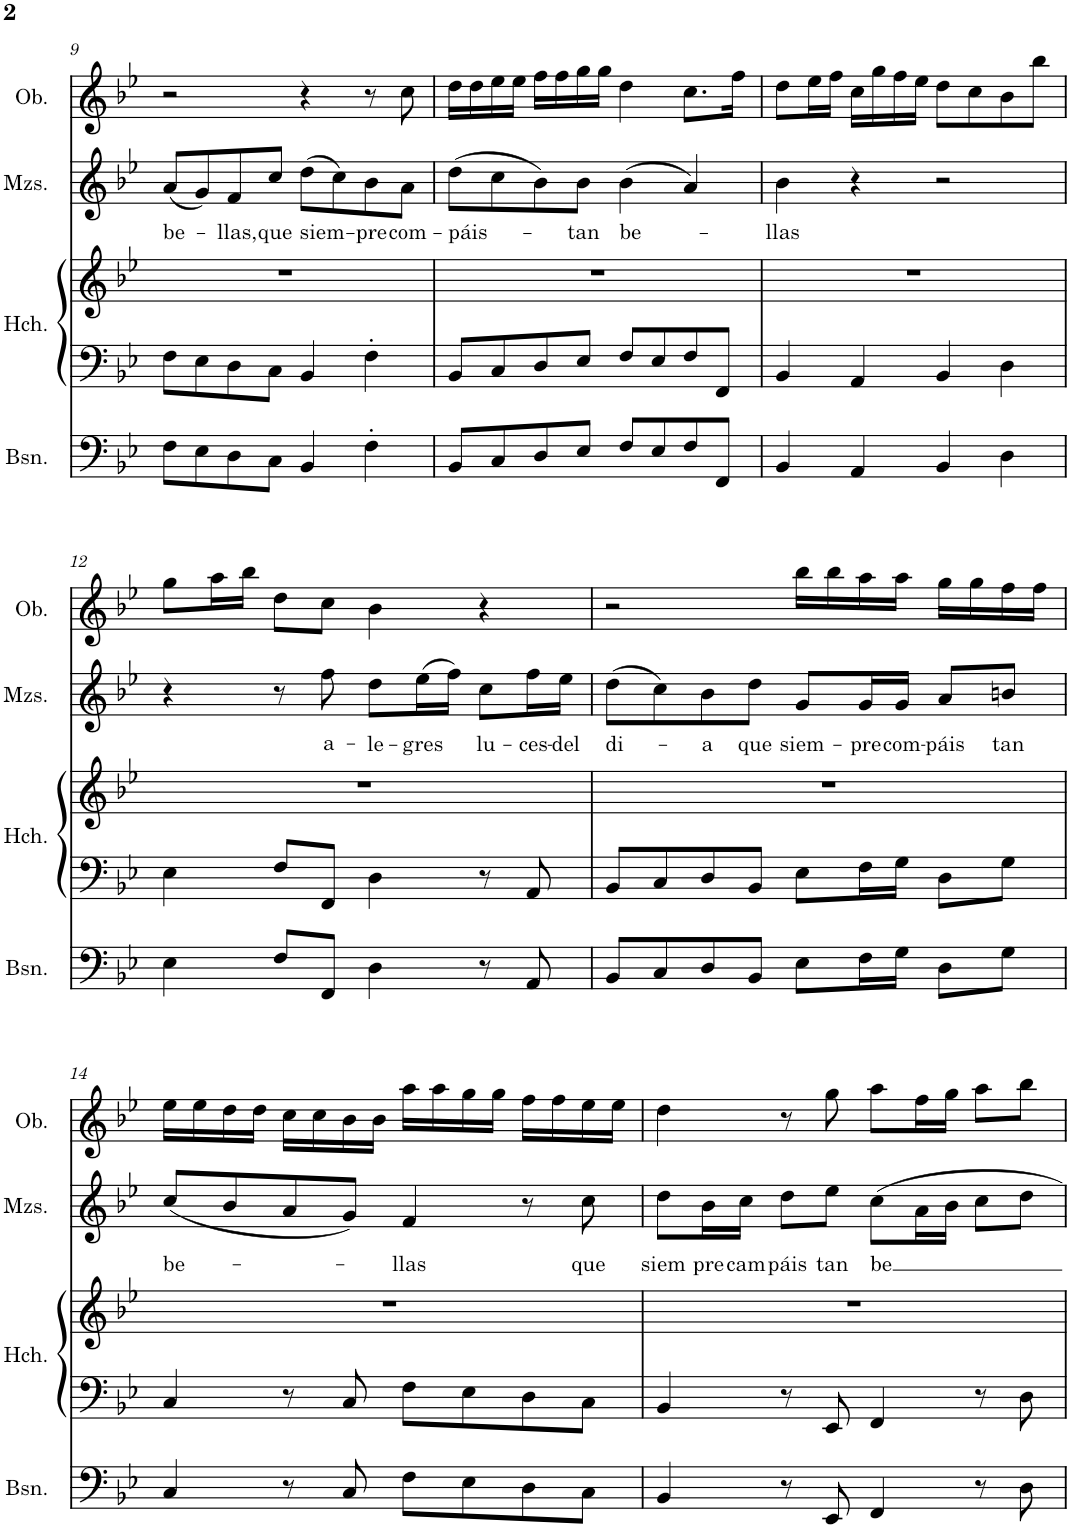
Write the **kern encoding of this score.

**kern	**kern	**kern	**kern	**text	**kern
*part4	*part3	*part3	*part2	*part2	*part1
*staff5	*staff4	*staff3	*staff2	*staff2	*staff1
*I"Bassoon	*I"Harpsichord	*	*I"Mezzo-soprano	*	*I"Oboe
*I'Bsn.	*I'Hch.	*	*I'Mzs.	*	*I'Ob.
!!LO:PB:g=z
*clefF4	*clefF4	*clefG2	*clefG2	*	*clefG2
*k[b-e-]	*k[b-e-]	*k[b-e-]	*k[b-e-]	*	*k[b-e-]
*M4/4	*M4/4	*M4/4	*M4/4	*	*M4/4
=9	=9	=9	=9	=9	=9
!	!	!	!	!LO:LY:b	!
8F\L	8F\L	1r	(8a/L	be-	2r
8E-\	8E-\	.	8g/)	.	.
!	!	!	!	!LO:LY:b	!
8D\	8D\	.	8f/	-llas,	.
!	!	!	!	!LO:LY:b	!
8C\J	8C\J	.	8cc/J	que	.
!	!	!	!	!LO:LY:b	!
4BB-/	4BB-/	.	(8dd\L	siem-	4r
.	.	.	8cc\)	.	.
!	!	!	!	!LO:LY:b	!
4F'\	4F'\	.	8b-\	-pre	8r
!	!	!	!	!LO:LY:b	!
.	.	.	8a\J	com-	8cc\
=10	=10	=10	=10	=10	=10
!	!	!	!	!LO:LY:b	!
8BB-/L	8BB-/L	1r	(8dd\L	-páis-	16dd\LL
.	.	.	.	.	16dd\
8C/	8C/	.	8cc\	.	16ee-\
.	.	.	.	.	16ee-\JJ
8D/	8D/	.	8b-\)	.	16ff\LL
.	.	.	.	.	16ff\
!	!	!	!	!LO:LY:b	!
8E-/J	8E-/J	.	8b-\J	-tan	16gg\
.	.	.	.	.	16gg\JJ
!	!	!	!	!LO:LY:b	!
8F/L	8F/L	.	(4b-\	be-	4dd\
8E-/	8E-/	.	.	.	.
8F/	8F/	.	4a/)	.	8.cc\L
8FF/J	8FF/J	.	.	.	.
.	.	.	.	.	16ff\Jk
=11	=11	=11	=11	=11	=11
!	!	!	!	!LO:LY:b	!
4BB-/	4BB-/	1r	4b-\	-llas	8dd\L
.	.	.	.	.	16ee-\L
.	.	.	.	.	16ff\JJ
4AA/	4AA/	.	4r	.	16cc\LL
.	.	.	.	.	16gg\
.	.	.	.	.	16ff\
.	.	.	.	.	16ee-\JJ
4BB-/	4BB-/	.	2r	.	8dd\L
.	.	.	.	.	8cc\
4D\	4D\	.	.	.	8b-\
.	.	.	.	.	8bb-\J
!!LO:LB:g=z
=12	=12	=12	=12	=12	=12
4E-\	4E-\	1r	4r	.	8gg\L
.	.	.	.	.	16aa\L
.	.	.	.	.	16bb-\JJ
8F/L	8F/L	.	8r	.	8dd\L
!	!	!	!	!LO:LY:b	!
8FF/J	8FF/J	.	8ff\	a-	8cc\J
!	!	!	!	!LO:LY:b	!
4D\	4D\	.	8dd\L	-le-	4b-\
!	!	!	!	!LO:LY:b	!
.	.	.	(16ee-\L	-gres	.
.	.	.	16ff\JJ)	.	.
!	!	!	!	!LO:LY:b	!
8r	8r	.	8cc\L	lu-	4r
!	!	!	!	!LO:LY:b	!
8AA/	8AA/	.	16ff\L	-ces-	.
!	!	!	!	!LO:LY:b	!
.	.	.	16ee-\JJ	-del	.
=13	=13	=13	=13	=13	=13
!	!	!	!	!LO:LY:b	!
8BB-/L	8BB-/L	1r	(8dd\L	di-	2r
8C/	8C/	.	8cc\)	.	.
!	!	!	!	!LO:LY:b	!
8D/	8D/	.	8b-\	-a	.
!	!	!	!	!LO:LY:b	!
8BB-/J	8BB-/J	.	8dd\J	que	.
!	!	!	!	!LO:LY:b	!
8E-\L	8E-\L	.	8g/L	siem-	16bb-\LL
.	.	.	.	.	16bb-\
!	!	!	!	!LO:LY:b	!
16F\L	16F\L	.	16g/L	-pre	16aa\
!	!	!	!	!LO:LY:b	!
16G\JJ	16G\JJ	.	16g/JJ	com-	16aa\JJ
!	!	!	!	!LO:LY:b	!
8D\L	8D\L	.	8a/L	-páis	16gg\LL
.	.	.	.	.	16gg\
!	!	!	!	!LO:LY:b	!
8G\J	8G\J	.	8bn/J	tan	16ff\
.	.	.	.	.	16ff\JJ
!!LO:LB:g=z
=14	=14	=14	=14	=14	=14
!	!	!	!	!LO:LY:b	!
4C/	4C/	1r	(8cc/L	be-	16ee-\LL
.	.	.	.	.	16ee-\
.	.	.	8b-/	.	16dd\
.	.	.	.	.	16dd\JJ
8r	8r	.	8a/	.	16cc\LL
.	.	.	.	.	16cc\
8C/	8C/	.	8g/J)	.	16b-\
.	.	.	.	.	16b-\JJ
!	!	!	!	!LO:LY:b	!
8F\L	8F\L	.	4f/	-llas	16aa\LL
.	.	.	.	.	16aa\
8E-\	8E-\	.	.	.	16gg\
.	.	.	.	.	16gg\JJ
8D\	8D\	.	8r	.	16ff\LL
.	.	.	.	.	16ff\
!	!	!	!	!LO:LY:b	!
8C\J	8C\J	.	8cc\	que	16ee-\
.	.	.	.	.	16ee-\JJ
=15	=15	=15	=15	=15	=15
!	!	!	!	!LO:LY:b	!
4BB-/	4BB-/	1r	8dd\L	siem	4dd\
!	!	!	!	!LO:LY:b	!
.	.	.	16b-\L	pre	.
!	!	!	!	!LO:LY:b	!
.	.	.	16cc\JJ	cam	.
!	!	!	!	!LO:LY:b	!
8r	8r	.	8dd\L	páis	8r
!	!	!	!	!LO:LY:b	!
8EE-/	8EE-/	.	8ee-\J	tan	8gg\
!	!	!	!	!LO:LY:b	!
4FF/	4FF/	.	8cc\L	be	8aa\L
.	.	.	16a\L	.	16ff\L
.	.	.	16b-\JJ	.	16gg\JJ
8r	8r	.	8cc\L	.	8aa\L
8D\	8D\	.	8dd\J	.	8bb-\J
=	=	=	=	=	=
*-	*-	*-	*-	*-	*-
